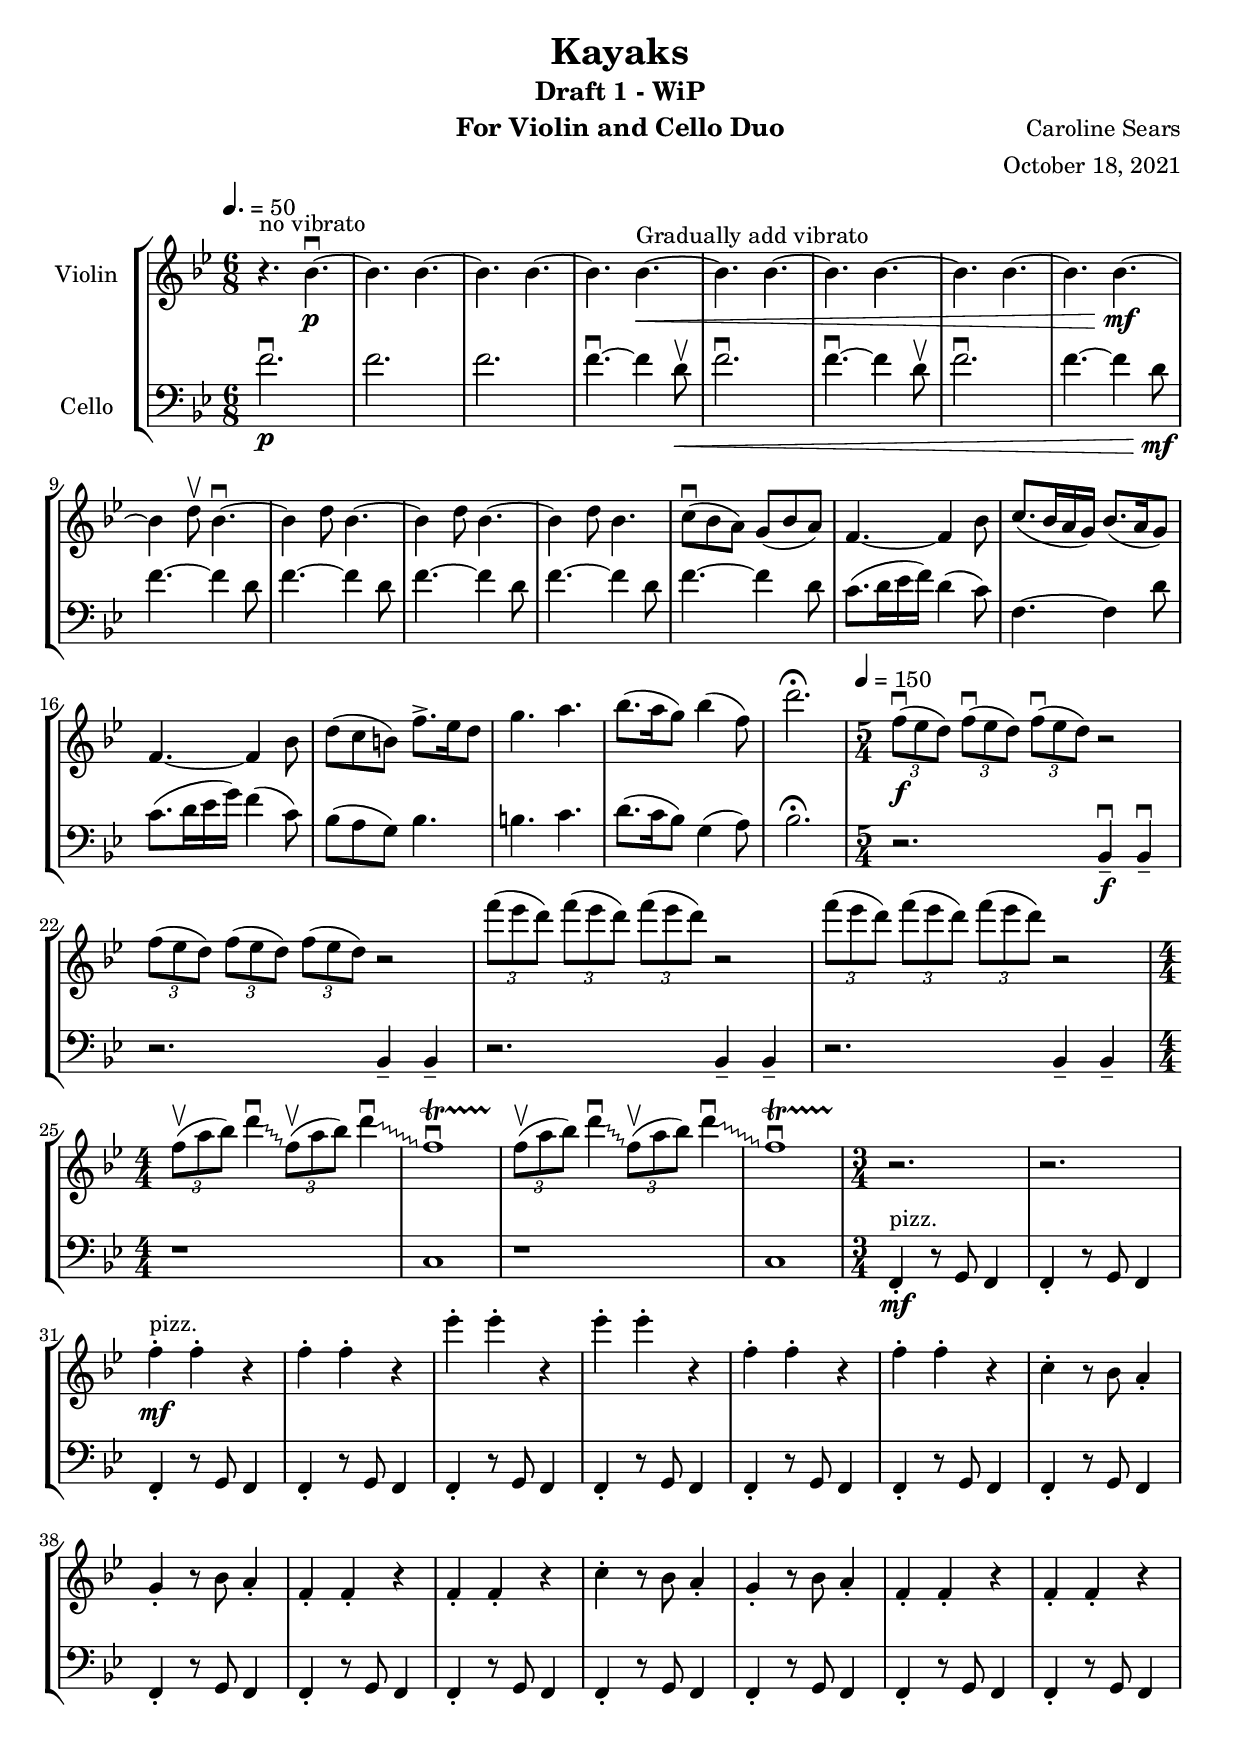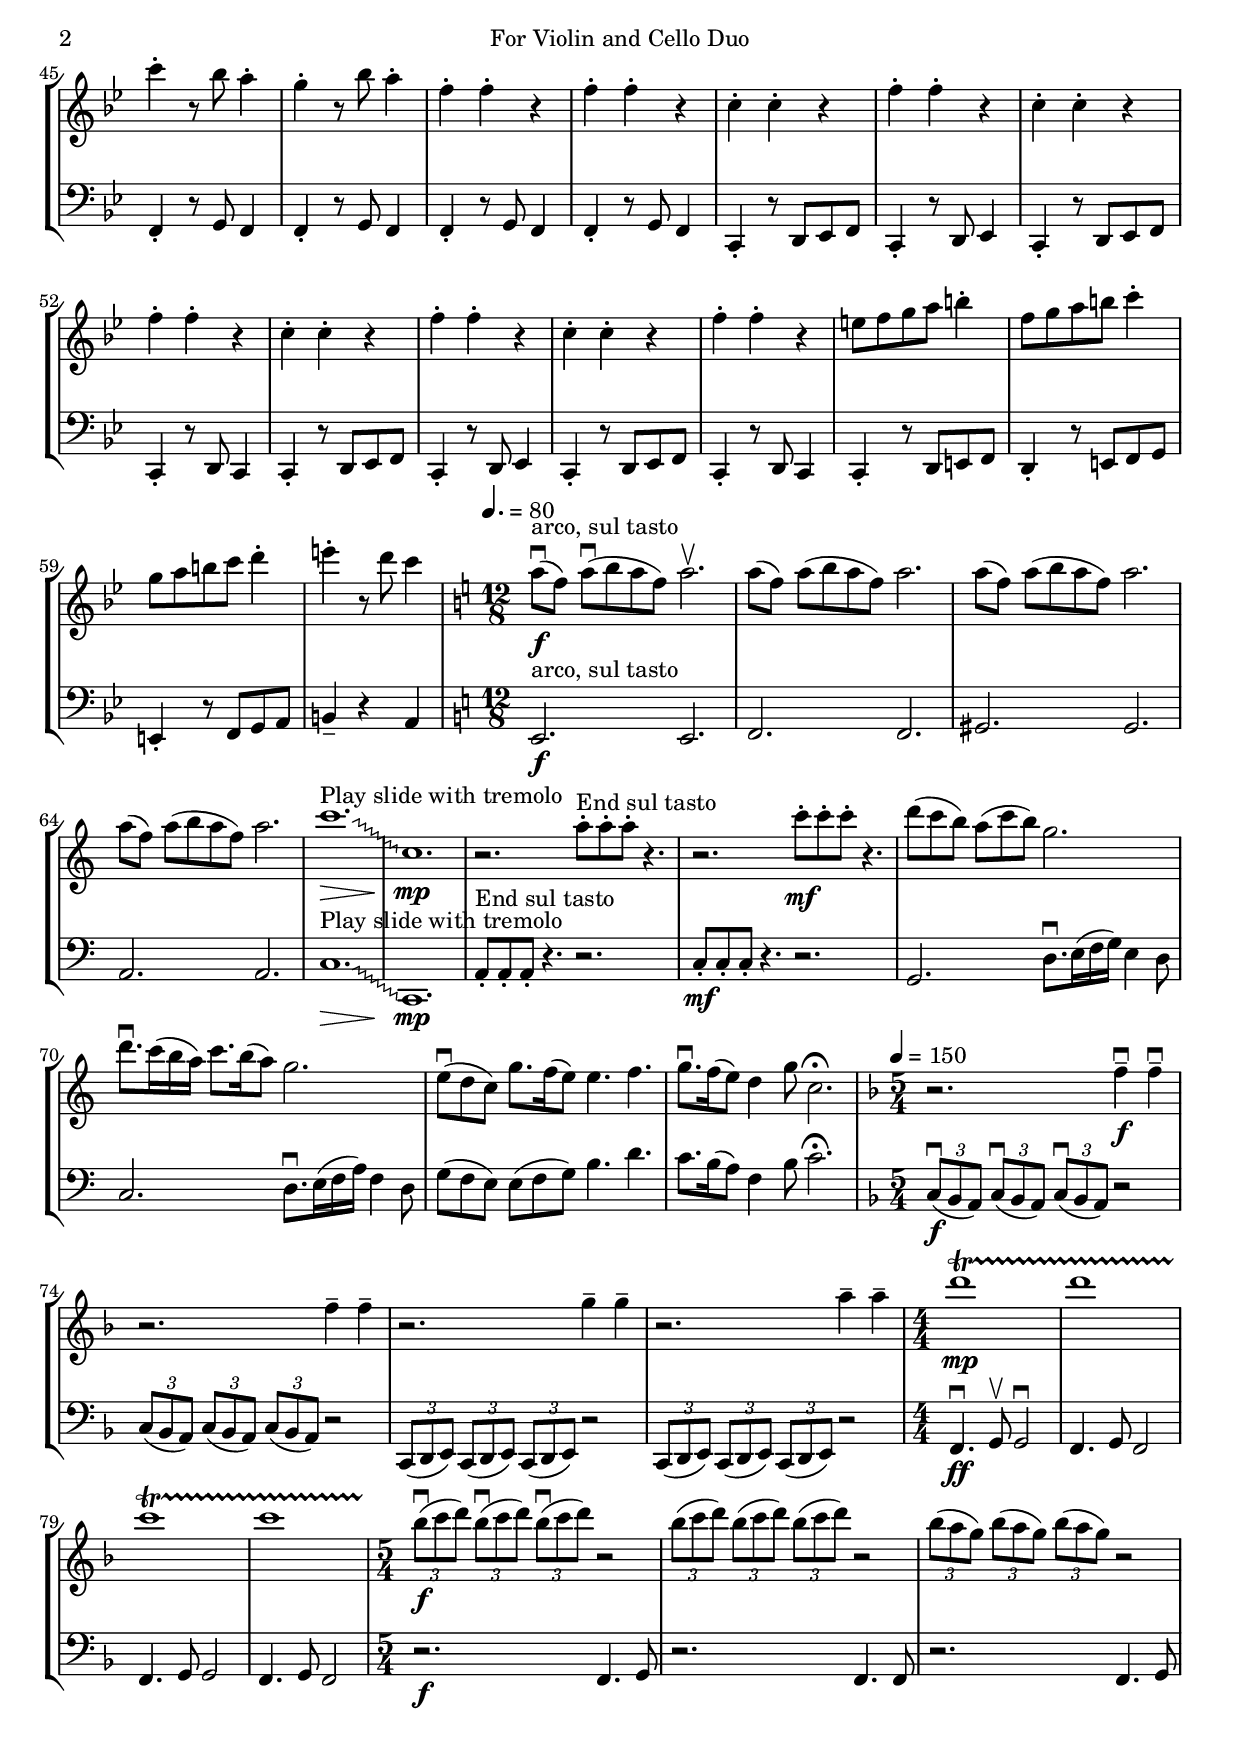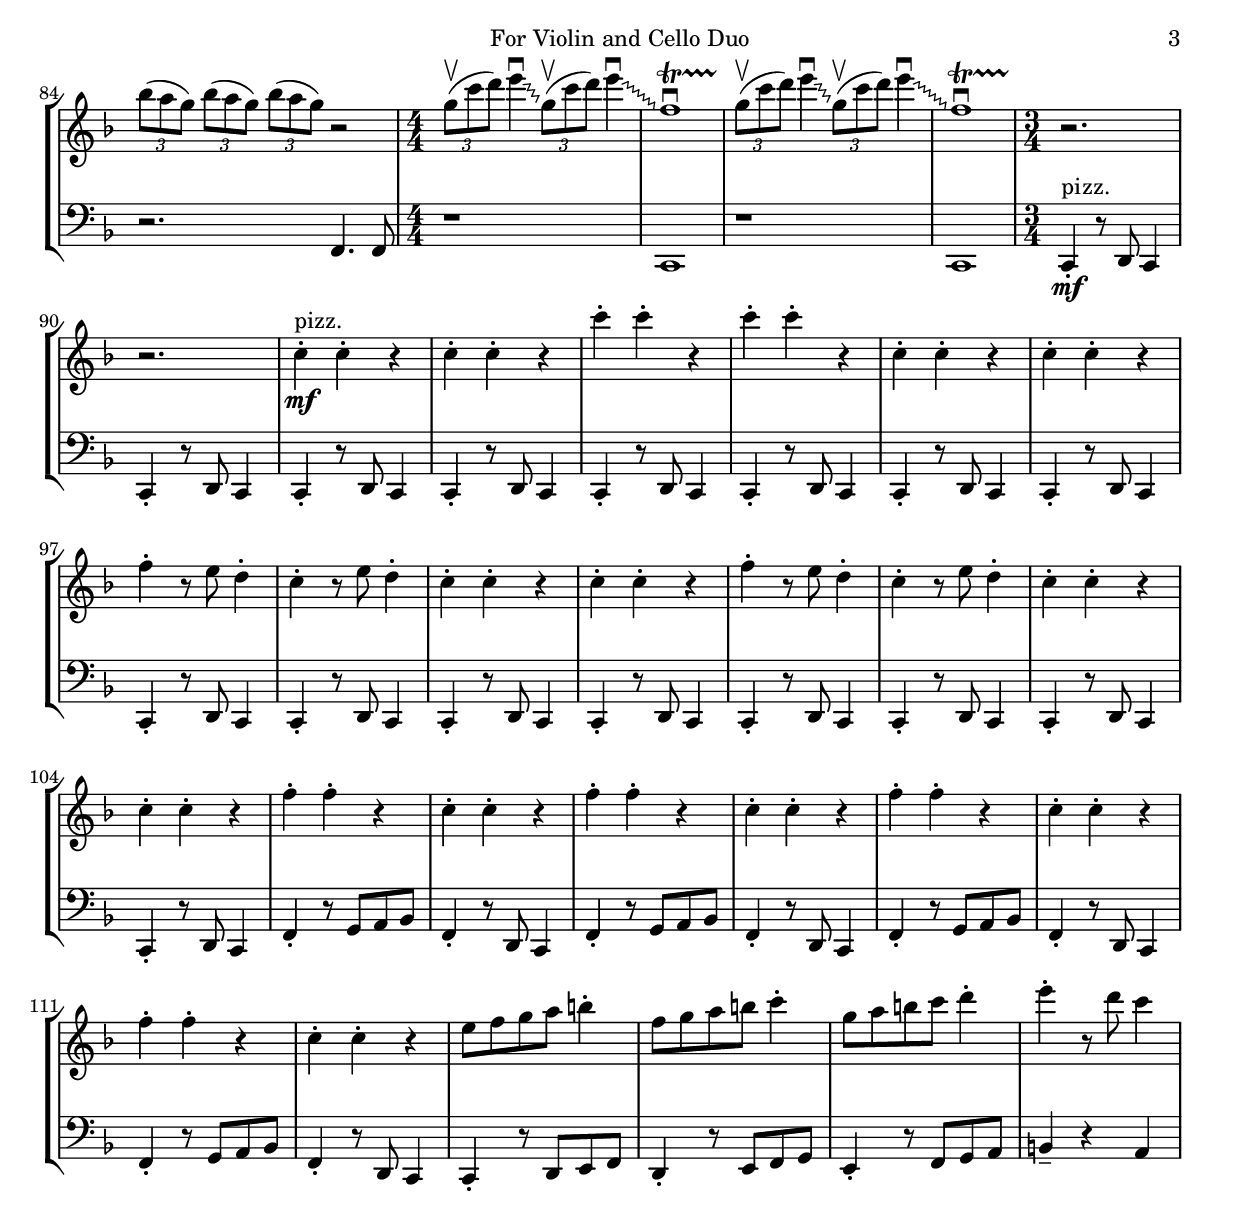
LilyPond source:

\header {
    title = "Kayaks"
    subtitle = "Draft 1 - WiP"
      % the field "instrument" also appears on following pages
    instrument =  "For Violin and Cello Duo"
    composer = "Caroline Sears"
    arranger = "October 18, 2021"

      % The following fields are centered at the bottom
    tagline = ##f


} %make this composition feel like a journey
\score {
% violin code
  \new StaffGroup <<
    \new Staff \with { instrumentName = "Violin" }
      \relative c'' {
      %A section
      \time 6/8
      \key bes \major
      \tempo 4. = 50 
      %bars1-8
       r4.^\markup "no vibrato" bes4.\downbow~\p| bes4. bes4.~| bes4. bes~| bes bes~\<^\markup "Gradually add vibrato"|
       bes4. bes4.~| bes4. bes~| bes4. bes4.~| bes bes~\!\mf |
       %bars 9-16
       bes4 d8\upbow bes4.\downbow~|bes4 d8 bes4.~|bes4 d8 bes4.~ |bes4 d8 bes4.|
       c8\downbow (bes a) g (bes a) | f4.~f4 bes8| c8. (bes16 a g) bes8. (a16 g8) | f4.~f4 bes8|
       %bars 17-20
       d8 (c b) f'8.\accent ees16 d8 | g4. a4. | bes8. (a16 g8) bes4 (f8) | d'2.\fermata
      %%%%%%%%%%%%%%%%%%%%%%%%%%%%%
      %B Section
      \tempo 4 = 150
      \time 5/4
      %bars 21-24
      \tuplet 3/2 {f,8\downbow\f (ees d)} \tuplet 3/2 {f\downbow (ees d)}  \tuplet 3/2 {f\downbow (ees d)} r2 |
      \tuplet 3/2 {f8 (ees d)} \tuplet 3/2 {f (ees d)}  \tuplet 3/2 {f (ees d)} r2 |
      \tuplet 3/2 {f'8 (ees d)} \tuplet 3/2 {f (ees d)}  \tuplet 3/2 {f (ees d)} r2 |
      \tuplet 3/2 {f8 (ees d)} \tuplet 3/2 {f (ees d)}  \tuplet 3/2 {f (ees d)} r2 |
      % bars 25-28
      \numericTimeSignature \time 4/4
      \override Glissando.style = #'zigzag
      \tuplet 3/2 {f,8\upbow (a bes)} d4\downbow\glissando \tuplet 3/2 {f,8\upbow (a bes)} d4\downbow\glissando 
      f,1\downbow\startTrillSpan|
      \tuplet 3/2 {f8\stopTrillSpan\upbow (a bes)} d4\downbow\glissando \tuplet 3/2 {f,8\upbow (a bes)} d4\downbow\glissando 
      f,1\downbow\startTrillSpan|
      %%%%%%%%%%%%%%%%%%%%%%%%%%%%%%%%
      % C Section
      %bars 29-32
      \time 3/4
      r2.\stopTrillSpan | r | f4^"pizz."\staccato\mf f\staccato r |f4\staccato f\staccato r |
      %bars 33-36
      ees'\staccato ees\staccato r| ees\staccato ees\staccato r| f,4\staccato f\staccato r |f4\staccato f\staccato r |
      %bars 37-40
      c\staccato r8 bes a4\staccato | g\staccato r8 bes a4\staccato |f4\staccato f\staccato r |f4\staccato f\staccato r |
      %bars 41-44
      c'\staccato r8 bes a4\staccato | g\staccato r8 bes a4\staccato |f4\staccato f\staccato r |f4\staccato f\staccato r |
      %bars 45-48
      c''\staccato r8 bes a4\staccato | g\staccato r8 bes a4\staccato |f4\staccato f\staccato r |f4\staccato f\staccato r |
      %bars 49-52
      c4\staccato c\staccato r |f4\staccato f\staccato r |c4\staccato c\staccato r |f4\staccato f\staccato r |
      %bars 49-52
      c4\staccato c\staccato r |f4\staccato f\staccato r |c4\staccato c\staccato r |f4\staccato f\staccato r |
      %bars 57-60
      e8 f g a b4\staccato |f8 g a b c4\staccato |g8 a b c d4\staccato | e4\staccato r8 d c4 |
      %%%%%%%%%%%%%%%%%%%%%%%%%%%%%%%%%
      %D Section
      \time 12/8
      \key a \minor
      \tempo 4. = 80
      %bars 61- 64
      a8^"arco, sul tasto"\downbow\f [(f)] a\downbow [(b a f)] a2.\upbow |a8 [(f)] a [(b a f)] a2. | 
      a8 [(f)] a [(b a f)] a2. |a8 [(f)] a [(b a f)] a2. |
      %bars 65-68
       c1.\glissando^\markup "Play slide with tremolo"\> | c,\!\mp | r2. a'8\staccato^\markup "End sul tasto" a\staccato a\staccato r4. |
      r2. c8\staccato\mf c\staccato c\staccato r4. |
      %bars 69-72
      d8 (c b) a (c b) g2.| d'8.\downbow c16 (b a) c8. b16 (a8) g2. | e8\downbow (d c) g'8. f16 (e8) e4. f |g8.\downbow f16 (e8) d4 g8 c,2.\fermata |
     %%%%%%%%%%%%%%%%%%%%%%%%%%%%%%%%%%%%%
      %B' Section 
      %bars 73-76
       \key f \major
       \time 5/4
       \tempo 4 =150
      r2. f4\tenuto\downbow\f f4\downbow\tenuto |r2. f4\tenuto f4\tenuto |
      r2. g4\tenuto g4\tenuto |r2. a4\tenuto a4\tenuto |
      %bars 77-80
      \time 4/4
      d1\startTrillSpan\mp | d1 | c1 | c1 |
      %bars 81-84
      \time 5/4
      \tuplet 3/2 {bes8\stopTrillSpan\downbow\f(c d)} \tuplet 3/2 {bes\downbow (c d)}  \tuplet 3/2 {bes\downbow (c d)} r2 |
      \tuplet 3/2 {bes8(c d)} \tuplet 3/2 {bes (c d)}  \tuplet 3/2 {bes (c d)} r2 |
      \tuplet 3/2 {bes8(a g)} \tuplet 3/2 {bes (a g)}  \tuplet 3/2 {bes (a g)} r2 |
      \tuplet 3/2 {bes8(a g)} \tuplet 3/2 {bes (a g)}  \tuplet 3/2 {bes (a g)} r2 |
      %bars 85-88
      \time 4/4
      \tuplet 3/2 {g8\upbow (c d)} e4\downbow\glissando \tuplet 3/2 {g,8\upbow (c d)} e4\downbow\glissando 
      f,1\downbow\startTrillSpan|
      \tuplet 3/2 {g8\stopTrillSpan\upbow (c d)} e4\downbow\glissando \tuplet 3/2 {g,8\upbow (c d)} e4\downbow\glissando 
      f,1\downbow\startTrillSpan|
      %%%%%%%%%%%%%%%%%%%%%%%%
      %C' Section
      \time 3/4
      %Bars 89-92
      r2.\stopTrillSpan | r | c4^"pizz."\staccato\mf c\staccato r |c4\staccato c\staccato r |
      %bars 93-96
      c'\staccato c\staccato r| c\staccato c\staccato r| c,4\staccato c\staccato r |c4\staccato c\staccato r |
      %bars 97-100
      f\staccato r8 e d4\staccato | c\staccato r8 e d4\staccato |c4\staccato c\staccato r |c4\staccato c\staccato r |
      %bars 101-104
      f\staccato r8 e d4\staccato | c\staccato r8 e d4\staccato |c4\staccato c\staccato r |c4\staccato c\staccato r |
      %bars 109-112
      f4\staccato f\staccato r |c4\staccato c\staccato r |f4\staccato f\staccato r |c4\staccato c\staccato r |
      %bars 113-116
      f4\staccato f\staccato r |c4\staccato c\staccato r |f4\staccato f\staccato r |c4\staccato c\staccato r |
      %bars 117-120
      e8 f g a b4\staccato |f8 g a b c4\staccato |g8 a b c d4\staccato | e4\staccato r8 d c4 |

      }
    


%cello code
    \new Staff \with { instrumentName = "Cello" }
      \relative c' { 
      \clef "bass"
      %A section
      \time 6/8
      \key bes \major
      \tempo 4. = 50
      %bars 1-8
      f2.\downbow\p |f |f |f4.\downbow~f4 d8\upbow\< |
      f2.\downbow|f4.\downbow~f4 d8\upbow |f2.\downbow|f4.~f4 d8\!\mf |
      %bars 9-16
      f4.~f4 d8 |f4.~f4 d8 |f4.~f4 d8 |f4.~f4 d8 |
      f4.~f4 d8 | c8. (d16 ees16 f) d4 (c8) |f,4.~f4 d'8 |c8. (d16 ees16 g) f4 (c8) |
      %bars 17-20
      bes8 (a g) bes4. | b4. c4. | d8. (c16 bes8) g4 (a8) |bes2.\fermata|
      %%%%%%%%%%%%%%%%%%%%%%%%%%%%%%%%%%
      %B section
      \tempo 4 = 150
      \time 5/4
      %bars 21-24
      r2. bes,4\tenuto\downbow\f bes4\downbow\tenuto |r2. bes4\tenuto bes4\tenuto |
      r2. bes4\tenuto bes4\tenuto |r2. bes4\tenuto bes4\tenuto |
      %bars 25-28
      \numericTimeSignature \time 4/4
      r1|c1|r1|c1
      %%%%%%%%%%%%%%%%%%%%%%%%%%%%%%%%%%%
      %C Section
      \time 3/4
      %bars 29-32
      f,4\staccato^"pizz."\mf r8 g f4 |f4\staccato r8 g f4 |f4\staccato r8 g f4 |f4\staccato r8 g f4 |
      %bars 33-36
      f4\staccato r8 g f4 |f4\staccato r8 g f4 |f4\staccato r8 g f4 |f4\staccato r8 g f4 |
      %bars 37-40
      f4\staccato r8 g f4 |f4\staccato r8 g f4 |f4\staccato r8 g f4 |f4\staccato r8 g f4 |
      %bars 41-44
      f4\staccato r8 g f4 |f4\staccato r8 g f4 |f4\staccato r8 g f4 |f4\staccato r8 g f4 |
      %bars 45-48
      f4\staccato r8 g f4 |f4\staccato r8 g f4 |f4\staccato r8 g f4 |f4\staccato r8 g f4 |
      %bars 49-52
      c4\staccato r8 d8 ees f|c4\staccato r8 d ees4 | c4\staccato r8 d8 ees f|c4\staccato r8 d c4 |
      %bars 53-56
      c4\staccato r8 d8 ees f|c4\staccato r8 d ees4 | c4\staccato r8 d8 ees f|c4\staccato r8 d c4 |   
      %bars 57-60
       c4\staccato r8 d8 e f| d4\staccato r8 e f g|  e4\staccato r8 f8 g a | b4\tenuto r4 a
      %%%%%%%%%%%%%%%%%%%%%%%%%%%%%%%%%%
      %D Section (tense)
      \time 12/8
      \key a \minor
      \tempo 4. = 80
      %bars 61-64
      e2.^"arco, sul tasto"\f e2. | f2. f2. | gis2. gis2. | a a |
      %bars 65-68
      \override Glissando.style = #'zigzag
      c1.\glissando^\markup "Play slide with tremolo"\> | c,\!\mp | a'8\staccato^\markup "End sul tasto" a8\staccato a8\staccato r4. r2. |
       c8\staccato\mf c8\staccato c8\staccato r4. r2. |
       %bars 69-72
       g2. d'8.\downbow e16 (f g) e4 d8 | c2. d8.\downbow e16 (f a) f4 d8 | g8 (f e) e (f g) b4. d | c8. b16 (a8) f4 b8 c2.\fermata |
       %%%%%%%%%%%%%%%%%%%%
       %B' Section 
       %bars 73-76
       \key f \major
       \time 5/4
       \tempo 4 =150
       \tuplet 3/2 {c,8\downbow\f (bes a)} \tuplet 3/2 {c\downbow (bes a)}  \tuplet 3/2 {c\downbow (bes a)} r2 |
       \tuplet 3/2 {c8(bes a)} \tuplet 3/2 {c (bes a)}  \tuplet 3/2 {c (bes a)} r2 |
       \tuplet 3/2 {c,8 (d e)} \tuplet 3/2 {c (d e)}  \tuplet 3/2 {c (d e)} r2 |
       \tuplet 3/2 {c8 (d e)} \tuplet 3/2 {c (d e)}  \tuplet 3/2 {c(d e)} r2 |
      %bars 77-80
      \time 4/4
       f4.\downbow\ff g8\upbow g2\downbow | f4. g8 f2 | f4. g8 g2 | f4. g8 f2 |
       %bars 81-84
      \time 5/4
      r2.\f f4. g8 | r2. f4. f8 |r2. f4. g8 |r2. f4. f8 |
      %bars 85-88
      \time 4/4
      r1|c1|r1|c1
      %%%%%%%%%%%%%%%%%%%%%%%%
      %C' Section
      \time 3/4
      %Bars 89-92
      c4\staccato^"pizz."\mf r8 d c4 |c4\staccato r8 d c4 |c4\staccato r8 d c4 |c4\staccato r8 d c4 |
      %bars 93-96
      c4\staccato r8 d c4 |c4\staccato r8 d c4 |c4\staccato r8 d c4 |c4\staccato r8 d c4 |
      %bars 97-100
      c4\staccato r8 d c4 |c4\staccato r8 d c4 |c4\staccato r8 d c4 |c4\staccato r8 d c4 |
      %bars 101-104
      c4\staccato r8 d c4 |c4\staccato r8 d c4 |c4\staccato r8 d c4 |c4\staccato r8 d c4 |
      %bars 109-112
      f4\staccato r8 g8 a bes|f4\staccato r8 d c4 | f4\staccato r8 g8 a bes|f4\staccato r8 d c4 |
      %bars 113-116
      f4\staccato r8 g8 a bes|f4\staccato r8 d c4 | f4\staccato r8 g8 a bes|f4\staccato r8 d c4 |  
      %bars 117-120
       c4\staccato r8 d8 e f| d4\staccato r8 e f g|  e4\staccato r8 f8 g a | b4\tenuto r4 a |
      }
  >>
  \layout { }
  \midi { }
}
